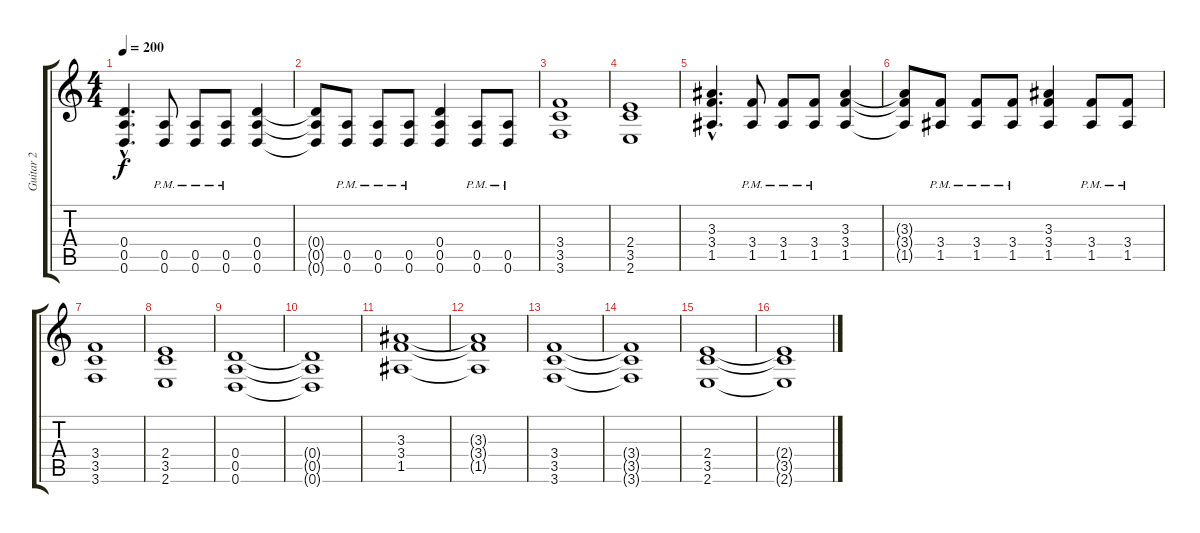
\track ("Guitar 2" "Guitar 2") {instrument distortionguitar}
\staff {score tabs}
\tuning (E4 B3 G3 D3 A2 D2) {hide}
\ts (4 4)
\tempo 200
\clef g2
\ks c
(0.4{hac} 0.5{hac} 0.6{hac}).4{d dy f} (0.5{pm} 0.6{pm}).8 (0.5{pm} 0.6{pm}).8 (0.5{pm} 0.6{pm}).8 (0.4 0.5 0.6).4 |
(0.4{t} 0.5{t} 0.6{t}).8 (0.5{pm} 0.6{pm}).8 (0.5{pm} 0.6{pm}).8 (0.5{pm} 0.6{pm}).8 (0.4 0.5 0.6).4 (0.5{pm} 0.6{pm}).8 (0.5{pm} 0.6{pm}).8 |
(3.4 3.5 3.6).1 |
(2.4 3.5 2.6).1 |
(3.3{hac} 3.4{hac} 1.5{hac}).4{d} (3.4{pm} 1.5{pm}).8 (3.4{pm} 1.5{pm}).8 (3.4{pm} 1.5{pm}).8 (3.3 3.4 1.5).4 |
(3.3{t} 3.4{t} 1.5{t}).8 (3.4{pm} 1.5{pm}).8 (3.4{pm} 1.5{pm}).8 (3.4{pm} 1.5{pm}).8 (3.3 3.4 1.5).4 (3.4{pm} 1.5{pm}).8 (3.4{pm} 1.5{pm}).8 |
(3.4 3.5 3.6).1 |
(2.4 3.5 2.6).1 |
(0.4 0.5 0.6).1 |
(0.4{t} 0.5{t} 0.6{t}).1 |
(3.3 3.4 1.5).1 |
(3.3{t} 3.4{t} 1.5{t}).1 |
(3.4 3.5 3.6).1 |
(3.4{t} 3.5{t} 3.6{t}).1 |
(2.4 3.5 2.6).1 |
(2.4{t} 3.5{t} 2.6{t}).1
